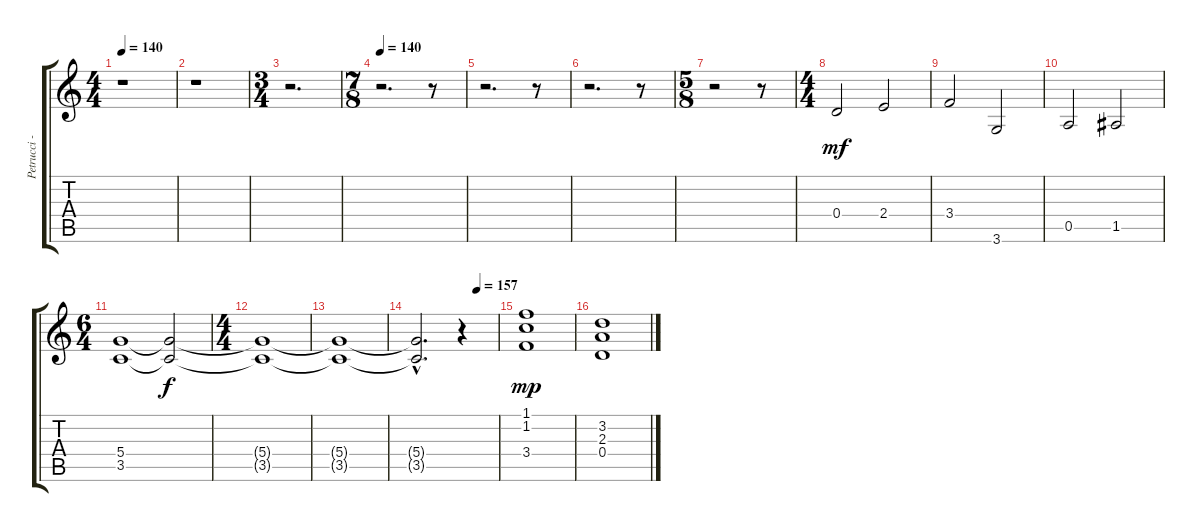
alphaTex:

\track ("Petrucci -  SoloGuitar" "Petrucci -") {instrument distortionguitar}
\staff {score tabs}
\tuning (E4 B3 G3 D3 A2 E2) {hide}
\ts (4 4)
\tempo 140
\clef g2
\ks c
r.1{dy mp} |
r.1 |
\ts (3 4)
r.2{d} |
\ts (7 8)
\tempo 140
r.2{d} r.8 |
r.2{d} r.8 |
r.2{d} r.8 |
\ts (5 8)
r.2 r.8 |
\ts (4 4)
0.4.2{dy mf} 2.4.2 |
3.4.2 3.6.2 |
0.5.2 1.5.2 |
\ts (6 4)
(5.4 3.5).1 (5.4{t} 3.5{t}).2{dy f} |
\ts (4 4)
(5.4{t} 3.5{t}).1 |
(5.4{t} 3.5{t}).1 |
\tempo (157 0.75)
(5.4{hac t} 3.5{hac t}).2{d} r.4 |
(1.1 1.2 3.4).1{dy mp} |
(3.2 2.3 0.4).1
